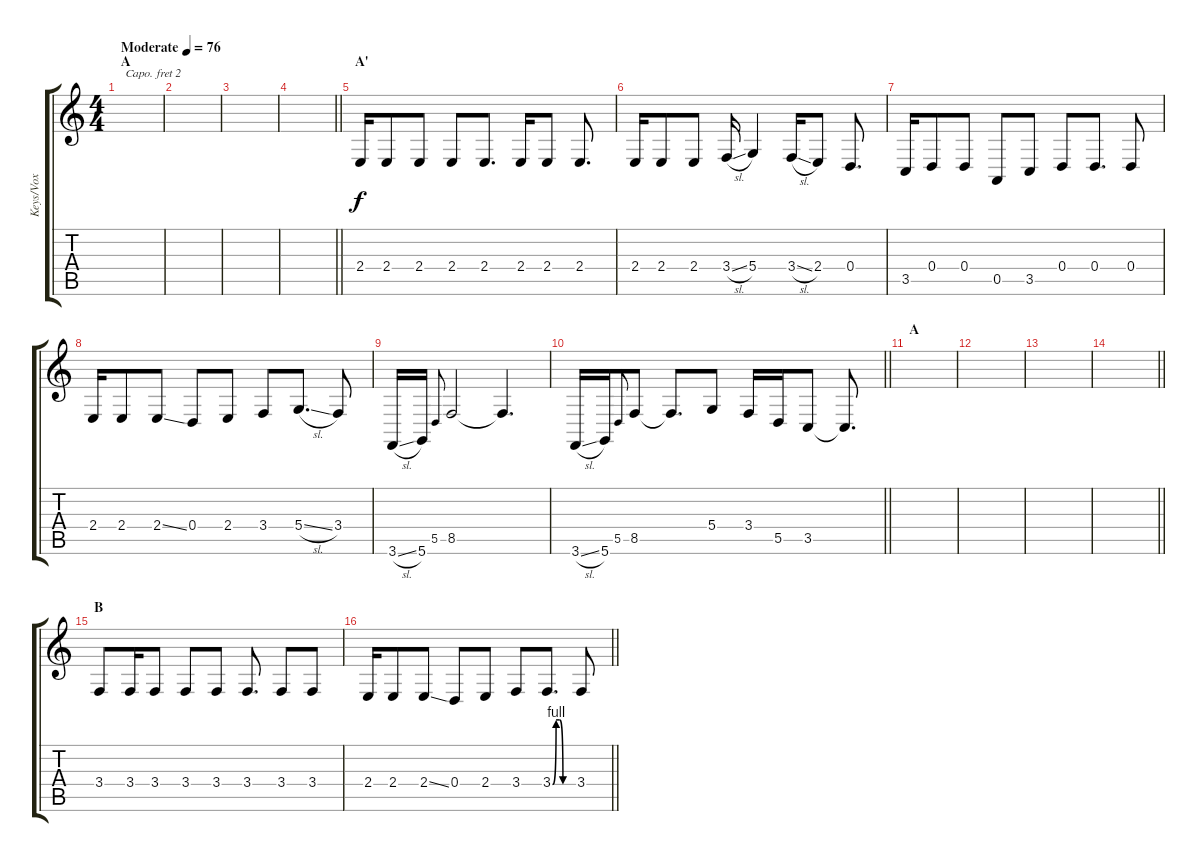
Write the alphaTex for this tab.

\track ("Keys/Vox" "Keys/Vox") {instrument lead2sawtooth}
\staff {score tabs}
\capo 2
\tuning (D4 A3 F3 C3 G2 C2) {hide}
\ts (4 4)
\section ("" "A")
\tempo (76 "Moderate")
\clef g2
\ks c
|
|
|
\barLineRight lightlight
|
\section ("" "A'")
2.4.16 2.4.8 2.4.8 2.4.8 2.4.8{d} 2.4.16 2.4.8 2.4.8{d} |
2.4.16 2.4.8 2.4.8 3.4{sl}.16 5.4.4 3.4{sl}.16 2.4.8 0.4.8{d} |
3.5.16 0.4.8 0.4.8 0.5.8 3.5.8 0.4.8 0.4.8{d} 0.4.8 |
2.4.16 2.4.8 2.4{ss}.8 0.4.8 2.4.8 3.4.8 5.4{sl}.8{d} 3.4.8 |
3.6{sl}.16 5.6.16 5.5.8{gr onbeat} 8.5.2 8.5{t}.4{d} |
\barLineRight lightlight
3.6{sl}.16 5.6.16 5.5.8{gr onbeat} 8.5.8 8.5{t}.8{d} 5.4.8 3.4.16 5.5.16 3.5.8 3.5{t}.8{d} |
\section ("" "A")
|
|
|
\barLineRight lightlight
|
\section ("" "B")
3.4.8 3.4.16 3.4.8 3.4.8 3.4.8 3.4.8{d} 3.4.8 3.4.8 |
\barLineRight lightlight
2.4.16 2.4.8 2.4{ss}.8 0.4.8 2.4.8 3.4.8 3.4{be (custom 0 0 10 4 20 4 30 0 60 0)}.8{d} 3.4.8
